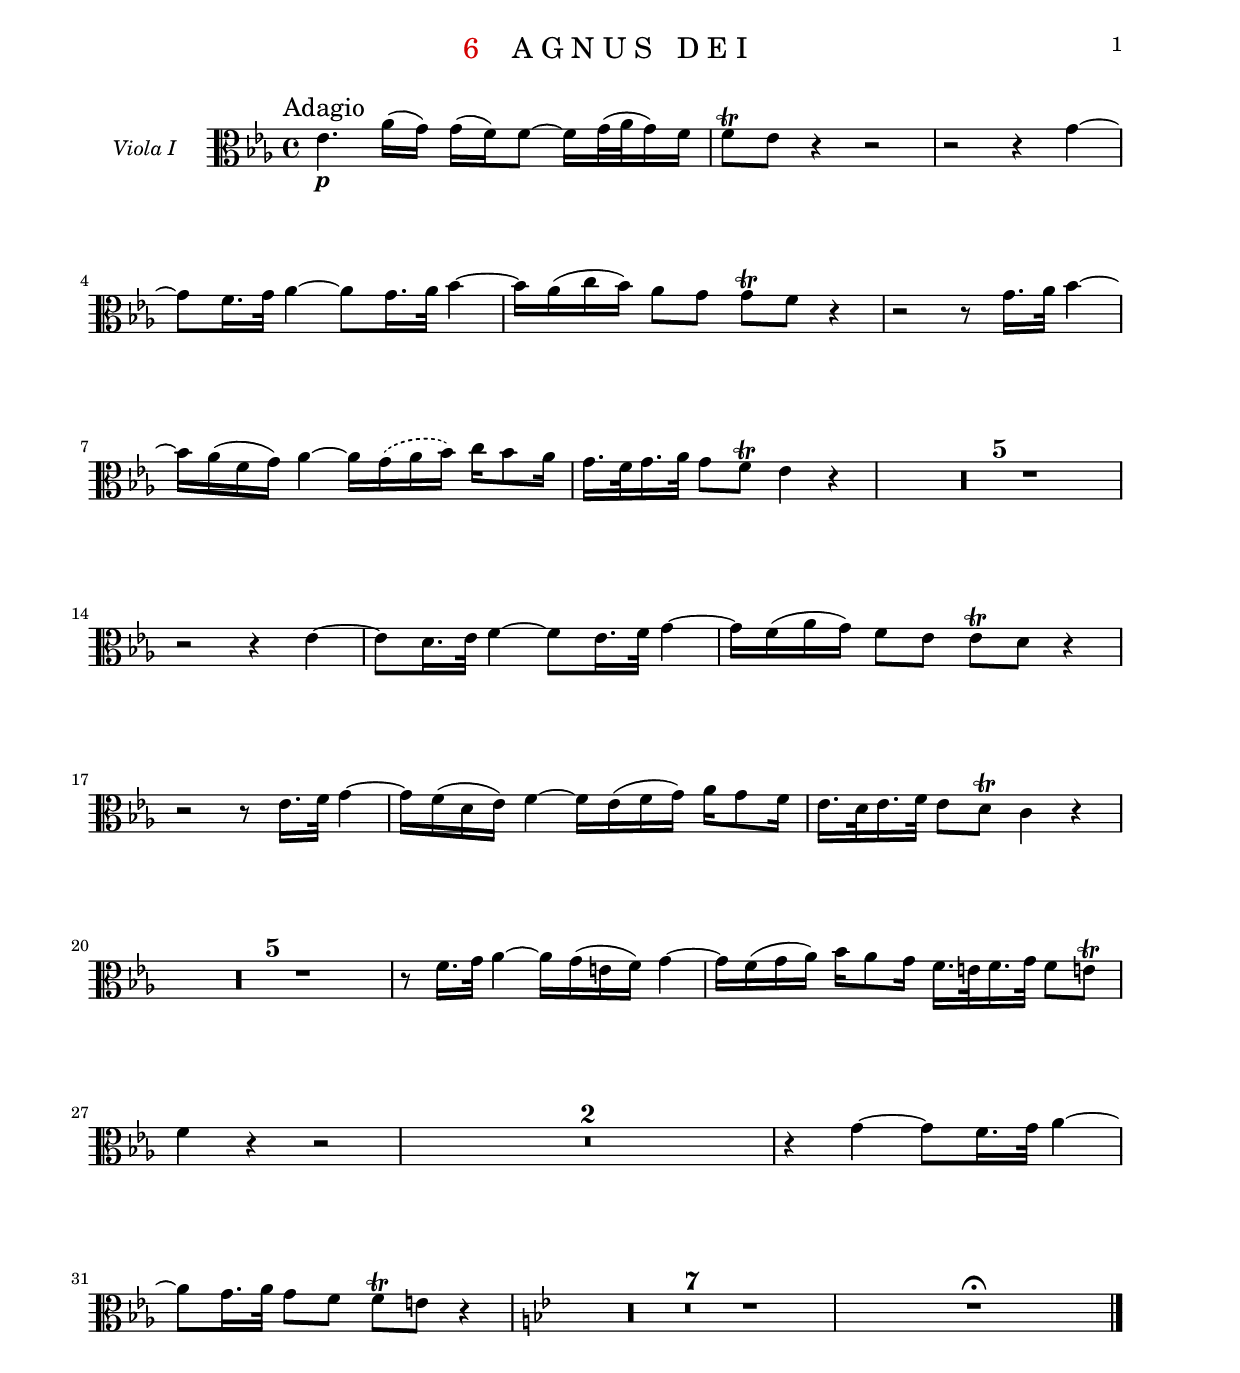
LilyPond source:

\version "2.22.0"

\include "../definitions.ly"

\paper {
  indent = 2\cm
  top-margin = 1.5\cm
  system-separator-markup = ##f
  system-system-spacing =
    #'((basic-distance . 18)
       (minimum-distance . 18)
       (padding . -100)
       (stretchability . 0))

  top-system-spacing =
    #'((basic-distance . 12)
       (minimum-distance . 12)
       (padding . -100)
       (stretchability . 0))

  top-markup-spacing =
    #'((basic-distance . 0)
       (minimum-distance . 0)
       (padding . -100)
       (stretchability . 0))

  markup-system-spacing =
    #'((basic-distance . 12)
       (minimum-distance . 12)
       (padding . -100)
       (stretchability . 0))

  systems-per-page = #9
}

#(set-global-staff-size 17.82)

\layout {
  \context {
    \Staff
    instrumentName = "Viola I"
  }
}

\book {
  \bookpart {
    \header {
      number = "6"
      title = "A G N U S   D E I"
    }
    \paper { systems-per-page = #8 }
    \score {
      <<
        \new Staff { \AgnusDeiViolaI }
      >>
    }
  }

}
